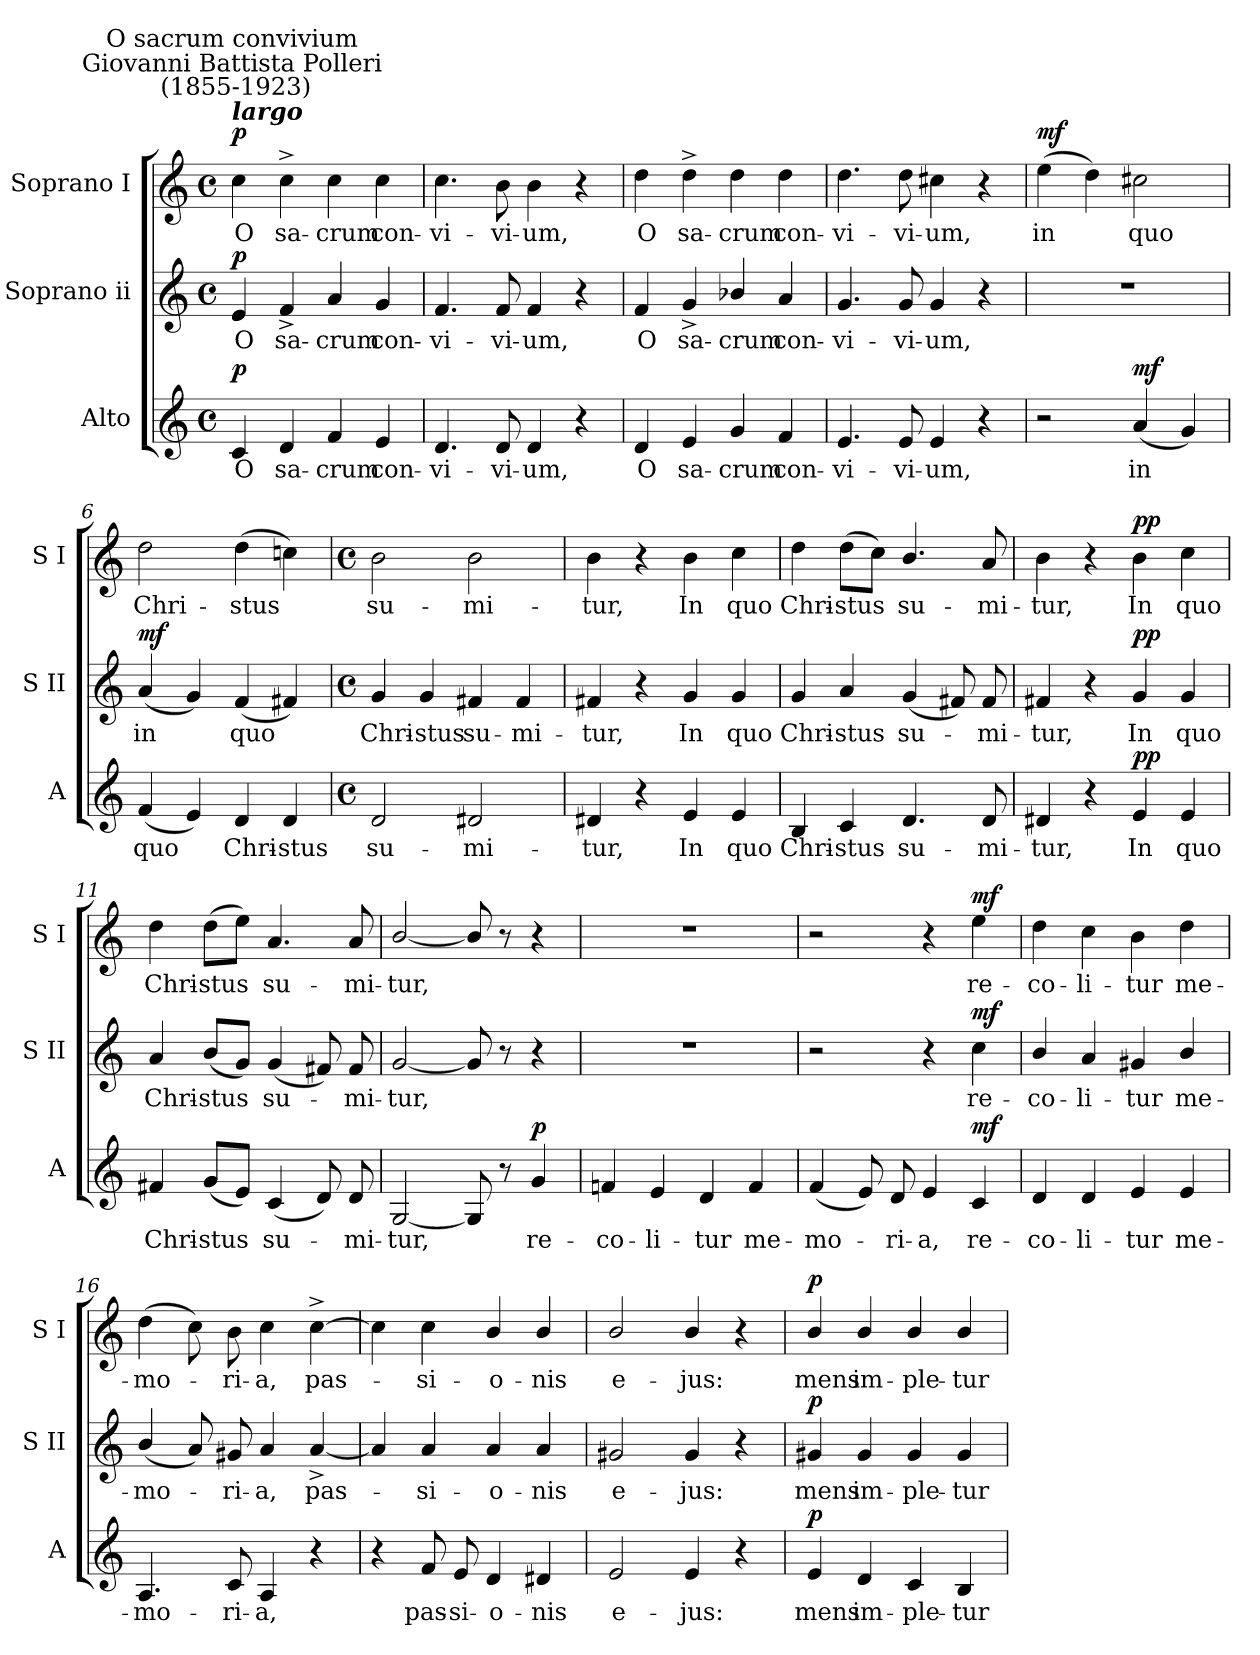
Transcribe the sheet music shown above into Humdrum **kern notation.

**kern	**text	**dynam	**kern	**text	**dynam	**kern	**text	**dynam
*part3	*part3	*part3	*part2	*part2	*part2	*part1	*part1	*part1
*staff3	*staff3	*staff3	*staff2	*staff2	*staff2	*staff1	*staff1	*staff1
*I"Alto	*	*	*I"Soprano ii	*	*	*I"Soprano I	*	*
*I'A	*	*	*I'S II	*	*	*I'S I	*	*
*clefG2	*	*	*clefG2	*	*	*clefG2	*	*
*k[]	*	*	*k[]	*	*	*k[]	*	*
*C:	*	*	*C:	*	*	*C:	*	*
*M4/4	*	*	*M4/4	*	*	*M4/4	*	*
*met(c)	*	*	*met(c)	*	*	*met(c)	*	*
=1	=1	=1	=1	=1	=1	=1	=1	=1
!	!	!	!	!	!	!LO:TX:a:Bi:t=largo	!	!
!	!	!	!	!	!	!LO:TX:a:cj:t=Giovanni Battista Polleri\n (1855-1923)	!	!
!	!	!	!	!	!	!LO:TX:a:cj:t=O sacrum convivium	!	!
!	!LO:LY:b	!LO:DY:b	!	!LO:LY:b	!LO:DY:b	!	!LO:LY:b	!LO:DY:b
4c	O	p	4e	O	p	4cc	O	p
!	!LO:LY:b	!	!	!LO:LY:b	!	!	!LO:LY:b	!
4d	sa-	.	4f^	sa-	.	4cc^	sa-	.
!	!LO:LY:b	!	!	!LO:LY:b	!	!	!LO:LY:b	!
4f	-crum	.	4a	-crum	.	4cc	-crum	.
!	!LO:LY:b	!	!	!LO:LY:b	!	!	!LO:LY:b	!
4e	con-	.	4g	con-	.	4cc	con-	.
=2	=2	=2	=2	=2	=2	=2	=2	=2
!	!LO:LY:b	!	!	!LO:LY:b	!	!	!LO:LY:b	!
4.d	-vi-	.	4.f	-vi-	.	4.cc	-vi-	.
!	!LO:LY:b	!	!	!LO:LY:b	!	!	!LO:LY:b	!
8d	-vi-	.	8f	-vi-	.	8b	-vi-	.
!	!LO:LY:b	!	!	!LO:LY:b	!	!	!LO:LY:b	!
4d	-um,	.	4f	-um,	.	4b	-um,	.
4r	.	.	4r	.	.	4r	.	.
=3	=3	=3	=3	=3	=3	=3	=3	=3
!	!LO:LY:b	!	!	!LO:LY:b	!	!	!LO:LY:b	!
4d	O	.	4f	O	.	4dd	O	.
!	!LO:LY:b	!	!	!LO:LY:b	!	!	!LO:LY:b	!
4e	sa-	.	4g^	sa-	.	4dd^	sa-	.
!	!LO:LY:b	!	!	!LO:LY:b	!	!	!LO:LY:b	!
4g	-crum	.	4b-X/	-crum	.	4dd	-crum	.
!	!LO:LY:b	!	!	!LO:LY:b	!	!	!LO:LY:b	!
4f	con-	.	4a	con-	.	4dd	con-	.
=4	=4	=4	=4	=4	=4	=4	=4	=4
!	!LO:LY:b	!	!	!LO:LY:b	!	!	!LO:LY:b	!
4.e	-vi-	.	4.g	-vi-	.	4.dd	-vi-	.
!	!LO:LY:b	!	!	!LO:LY:b	!	!	!LO:LY:b	!
8e	-vi-	.	8g	-vi-	.	8dd	-vi-	.
!	!LO:LY:b	!	!	!LO:LY:b	!	!	!LO:LY:b	!
4e	-um,	.	4g	-um,	.	4cc#X	-um,	.
4r	.	.	4r	.	.	4r	.	.
=5	=5	=5	=5	=5	=5	=5	=5	=5
!	!	!	!	!	!	!	!LO:LY:b	!LO:DY:b
2r	.	.	1r	.	.	(>4ee	in	mf
.	.	.	.	.	.	4dd)	.	.
!	!LO:LY:b	!LO:DY:b	!	!	!	!	!LO:LY:b	!
(<4a	in	mf	.	.	.	2cc#X	quo	.
4g)	.	.	.	.	.	.	.	.
=6	=6	=6	=6	=6	=6	=6	=6	=6
!	!LO:LY:b	!	!	!LO:LY:b	!LO:DY:b	!	!LO:LY:b	!
(<4f	quo	.	(<4a	in	mf	2dd	Chri-	.
4e)	.	.	4g)	.	.	.	.	.
!	!LO:LY:b	!	!	!LO:LY:b	!	!	!LO:LY:b	!
4d	Chri-	.	(<4f	quo	.	(>4dd	-stus	.
!	!LO:LY:b	!	!	!	!	!	!	!
4d	-stus	.	4f#X)	.	.	4ccn)	.	.
!!LO:LB:g=z
=7	=7	=7	=7	=7	=7	=7	=7	=7
*M4/4	*	*	*M4/4	*	*	*M4/4	*	*
*met(c)	*	*	*met(c)	*	*	*met(c)	*	*
!	!LO:LY:b	!	!	!LO:LY:b	!	!	!LO:LY:b	!
2d	su-	.	4g	Chri-	.	2b	su-	.
!	!	!	!	!LO:LY:b	!	!	!	!
.	.	.	4g	-stus	.	.	.	.
!	!LO:LY:b	!	!	!LO:LY:b	!	!	!LO:LY:b	!
2d#X	-mi-	.	4f#X	su-	.	2b	-mi-	.
!	!	!	!	!LO:LY:b	!	!	!	!
.	.	.	4f#	-mi-	.	.	.	.
=8	=8	=8	=8	=8	=8	=8	=8	=8
!	!LO:LY:b	!	!	!LO:LY:b	!	!	!LO:LY:b	!
4d#X	-tur,	.	4f#X	-tur,	.	4b	-tur,	.
4r	.	.	4r	.	.	4r	.	.
!	!LO:LY:b	!	!	!LO:LY:b	!	!	!LO:LY:b	!
4e	In	.	4g	In	.	4b	In	.
!	!LO:LY:b	!	!	!LO:LY:b	!	!	!LO:LY:b	!
4e	quo	.	4g	quo	.	4cc	quo	.
=9	=9	=9	=9	=9	=9	=9	=9	=9
!	!LO:LY:b	!	!	!LO:LY:b	!	!	!LO:LY:b	!
4B	Chri-	.	4g	Chri-	.	4dd	Chri-	.
!	!LO:LY:b	!	!	!LO:LY:b	!	!	!LO:LY:b	!
4c	-stus	.	4a	-stus	.	(>8ddL	-stus	.
.	.	.	.	.	.	8ccJ)	.	.
!	!LO:LY:b	!	!	!LO:LY:b	!	!	!LO:LY:b	!
4.d	su-	.	(<4g	su-	.	4.b/	su-	.
.	.	.	8f#X)	.	.	.	.	.
!	!LO:LY:b	!	!	!LO:LY:b	!	!	!LO:LY:b	!
8d	-mi-	.	8f#	mi-	.	8a	-mi-	.
=10	=10	=10	=10	=10	=10	=10	=10	=10
!	!LO:LY:b	!	!	!LO:LY:b	!	!	!LO:LY:b	!
4d#X	-tur,	.	4f#X	-tur,	.	4b	-tur,	.
4r	.	.	4r	.	.	4r	.	.
!	!LO:LY:b	!LO:DY:b	!	!LO:LY:b	!LO:DY:b	!	!LO:LY:b	!LO:DY:b
4e	In	pp	4g	In	pp	4b	In	pp
!	!LO:LY:b	!	!	!LO:LY:b	!	!	!LO:LY:b	!
4e	quo	.	4g	quo	.	4cc	quo	.
=11	=11	=11	=11	=11	=11	=11	=11	=11
!	!LO:LY:b	!	!	!LO:LY:b	!	!	!LO:LY:b	!
4f#X	Chri-	.	4a	Chri-	.	4dd	Chri-	.
!	!LO:LY:b	!	!	!LO:LY:b	!	!	!LO:LY:b	!
(<8gL	-stus	.	(<8bL	-stus	.	(>8ddL	-stus	.
8eJ)	.	.	8gJ)	.	.	8eeJ)	.	.
!	!LO:LY:b	!	!	!LO:LY:b	!	!	!LO:LY:b	!
(<4c	su-	.	(<4g	su-	.	4.a	su-	.
8d)	.	.	8f#X)	.	.	.	.	.
!	!LO:LY:b	!	!	!LO:LY:b	!	!	!LO:LY:b	!
8d	mi-	.	8f#	mi-	.	8a	-mi-	.
!!LO:LB:g=z
=12	=12	=12	=12	=12	=12	=12	=12	=12
!	!LO:LY:b	!	!	!LO:LY:b	!	!	!LO:LY:b	!
[2G	-tur,	.	[2g	-tur,	.	[2b/	-tur,	.
8G]	.	.	8g]	.	.	8b/]	.	.
8r	.	.	8r	.	.	8r	.	.
!	!LO:LY:b	!LO:DY:b	!	!	!	!	!	!
4g	re-	p	4r	.	.	4r	.	.
=13	=13	=13	=13	=13	=13	=13	=13	=13
!	!LO:LY:b	!	!	!	!	!	!	!
4fn	-co-	.	1r	.	.	1r	.	.
!	!LO:LY:b	!	!	!	!	!	!	!
4e	-li-	.	.	.	.	.	.	.
!	!LO:LY:b	!	!	!	!	!	!	!
4d	-tur	.	.	.	.	.	.	.
!	!LO:LY:b	!	!	!	!	!	!	!
4f	me-	.	.	.	.	.	.	.
=14	=14	=14	=14	=14	=14	=14	=14	=14
!	!LO:LY:b	!	!	!	!	!	!	!
(<4f	-mo-	.	2r	.	.	2r	.	.
8e)	.	.	.	.	.	.	.	.
!	!LO:LY:b	!	!	!	!	!	!	!
8d	ri-	.	.	.	.	.	.	.
!	!LO:LY:b	!	!	!	!	!	!	!
4e	-a,	.	4r	.	.	4r	.	.
!	!LO:LY:b	!LO:DY:b	!	!LO:LY:b	!LO:DY:b	!	!LO:LY:b	!LO:DY:b
4c	re-	mf	4cc	re-	mf	4ee	re-	mf
=15	=15	=15	=15	=15	=15	=15	=15	=15
!	!LO:LY:b	!	!	!LO:LY:b	!	!	!LO:LY:b	!
4d	-co-	.	4b/	-co-	.	4dd	-co-	.
!	!LO:LY:b	!	!	!LO:LY:b	!	!	!LO:LY:b	!
4d	-li-	.	4a	-li-	.	4cc	-li-	.
!	!LO:LY:b	!	!	!LO:LY:b	!	!	!LO:LY:b	!
4e	-tur	.	4g#X	-tur	.	4b	-tur	.
!	!LO:LY:b	!	!	!LO:LY:b	!	!	!LO:LY:b	!
4e	me-	.	4b/	me-	.	4dd	me-	.
=16	=16	=16	=16	=16	=16	=16	=16	=16
!	!LO:LY:b	!	!	!LO:LY:b	!	!	!LO:LY:b	!
4.A	-mo-	.	(<4b/	-mo-	.	(>4dd	-mo-	.
.	.	.	8a)	.	.	8cc)	.	.
!	!LO:LY:b	!	!	!LO:LY:b	!	!	!LO:LY:b	!
8c	-ri-	.	8g#X	ri-	.	8b	ri-	.
!	!LO:LY:b	!	!	!LO:LY:b	!	!	!LO:LY:b	!
4A	-a,	.	4a	-a,	.	4cc	-a,	.
!	!	!	!	!LO:LY:b	!	!	!LO:LY:b	!
4r	.	.	[4a^	pas-	.	[4cc^	pas-	.
=17	=17	=17	=17	=17	=17	=17	=17	=17
4r	.	.	4a]	.	.	4cc]	.	.
!	!LO:LY:b	!	!	!LO:LY:b	!	!	!LO:LY:b	!
8f	pas-	.	4a	si-	.	4cc	si-	.
!	!LO:LY:b	!	!	!	!	!	!	!
8e	-si-	.	.	.	.	.	.	.
!	!LO:LY:b	!	!	!LO:LY:b	!	!	!LO:LY:b	!
4d	-o-	.	4a	-o-	.	4b/	-o-	.
!	!LO:LY:b	!	!	!LO:LY:b	!	!	!LO:LY:b	!
4d#X	-nis	.	4a	-nis	.	4b/	-nis	.
!!LO:LB:g=z
=18	=18	=18	=18	=18	=18	=18	=18	=18
!	!LO:LY:b	!	!	!LO:LY:b	!	!	!LO:LY:b	!
2e	e-	.	2g#X	e-	.	2b/	e-	.
!	!LO:LY:b	!	!	!LO:LY:b	!	!	!LO:LY:b	!
4e	-jus:	.	4g#	-jus:	.	4b/	-jus:	.
4r	.	.	4r	.	.	4r	.	.
=19	=19	=19	=19	=19	=19	=19	=19	=19
!	!LO:LY:b	!LO:DY:b	!	!LO:LY:b	!LO:DY:b	!	!LO:LY:b	!LO:DY:b
4e	mens	p	4g#X	mens	p	4b/	mens	p
!	!LO:LY:b	!	!	!LO:LY:b	!	!	!LO:LY:b	!
4d	im-	.	4g#	im-	.	4b/	im-	.
!	!LO:LY:b	!	!	!LO:LY:b	!	!	!LO:LY:b	!
4c	-ple-	.	4g#	-ple-	.	4b/	-ple-	.
!	!LO:LY:b	!	!	!LO:LY:b	!	!	!LO:LY:b	!
4B	-tur	.	4g#	-tur	.	4b/	-tur	.
=	=	=	=	=	=	=	=	=
*-	*-	*-	*-	*-	*-	*-	*-	*-
